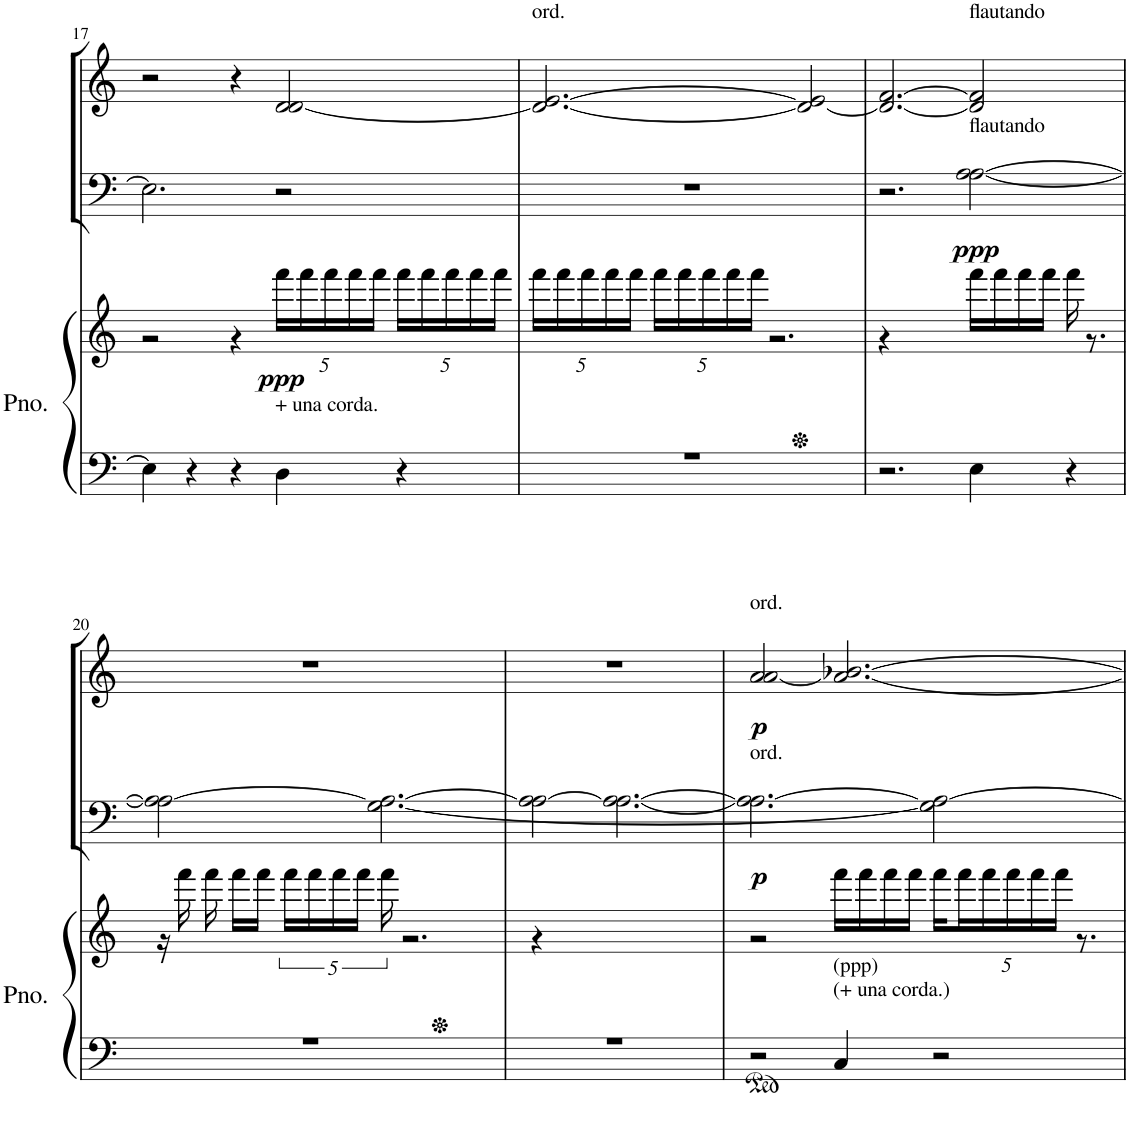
**kern	**kern	**dynam	**kern	**dynam	**kern	**dynam
*part3	*part3	*part3	*part2	*part2	*part1	*part1
*staff4	*staff3	*staff3/4	*staff2	*staff2	*staff1	*staff1
*I"Piano	*	*	*I"Violoncello	*	*I"Violin I	*
*I'Pno.	*	*	*I'Vc	*	*I'Vln	*
!!LO:PB:g=z
*clefF4	*clefG2	*	*clefF4	*	*clefG2	*
*k[]	*k[]	*	*k[]	*	*k[]	*
*M5/4	*M5/4	*	*M5/4	*	*M5/4	*
=17	=17	=17	=17	=17	=17	=17
*	*^	*	*	*	*	*
4E-\]	1ryy	2r	.	2.E-\]	.	2r	.
4r	.	.	.	.	.	.	.
4r	.	4r	.	.	.	4r	.
*	*	*Xbrackettup	*	*	*	*	*
!LO:TX:a:t=+ una corda.	!	!	!	!	!	!	!
!	!	!	!LO:DY:b	!	!	!	!
4D\	.	20fff\LL	ppp	2r	.	2d/ [2d/	.
.	.	20fff\	.	.	.	.	.
.	.	20fff\	.	.	.	.	.
.	.	20fff\	.	.	.	.	.
.	.	20fff\JJ	.	.	.	.	.
4r	4ryy	20fff\LL	.	.	.	.	.
.	.	20fff\	.	.	.	.	.
.	.	20fff\	.	.	.	.	.
.	.	20fff\	.	.	.	.	.
.	.	20fff\JJ	.	.	.	.	.
=18	=18	=18	=18	=18	=18	=18	=18
*^	*	*	*	*	*	*	*
!	!	!	!	!	!	!	!LO:TX:a:t=ord.	!
1ryy	4%5r	1ryy	20fff\LL	.	4%5r	.	2.d/_ [2.e/	.
.	.	.	20fff\	.	.	.	.	.
.	.	.	20fff\	.	.	.	.	.
.	.	.	20fff\	.	.	.	.	.
.	.	.	20fff\JJ	.	.	.	.	.
.	.	.	20fff\LL	.	.	.	.	.
.	.	.	20fff\	.	.	.	.	.
.	.	.	20fff\	.	.	.	.	.
.	.	.	20fff\	.	.	.	.	.
.	.	.	20fff\JJ	.	.	.	.	.
.	.	.	2.r	.	.	.	.	.
.	.	.	.	.	.	.	2d/_ 2e/]	.
4ryy	.	4ryy	.	.	.	.	.	.
*v	*v	*	*	*	*	*	*	*
=19	=19	=19	=19	=19	=19	=19	=19
2.r	1ryy	4r	.	2.r	.	2.d/_ [2.f/	.
.	.	2ryy	.	.	.	.	.
!	!	!	!	!	!	!LO:TX:a:t=flautando	!
!	!	!	!	!LO:TX:a:t=flautando	!	!	!
!	!	!	!	!	!LO:DY:b	!	!
4E\	.	16fff\LL	.	[2A\ [2A\	ppp	2d/] 2f/]	.
.	.	16fff\	.	.	.	.	.
.	.	16fff\	.	.	.	.	.
.	.	16fff\JJ	.	.	.	.	.
4r	4ryy	16fff\	.	.	.	.	.
.	.	8.r	.	.	.	.	.
!!LO:LB:g=z
=20	=20	=20	=20	=20	=20	=20	=20
*^	*	*	*	*	*	*	*
1ryy	4%5r	1ryy	16r	.	2A\_ 2A\]	.	4%5r	.
.	.	.	16fff\	.	.	.	.	.
.	.	.	16fff\	.	.	.	.	.
.	.	.	16fff\LL	.	.	.	.	.
.	.	.	16fff\JJ	.	.	.	.	.
*	*	*	*brackettup	*	*	*	*	*
.	.	.	20fff\LL	.	.	.	.	.
.	.	.	20fff\	.	.	.	.	.
.	.	.	20fff\	.	.	.	.	.
.	.	.	20fff\JJ	.	.	.	.	.
.	.	.	.	.	[2.G\ 2.A\_	.	.	.
.	.	.	20fff\	.	.	.	.	.
!	!	!	!LO:N:vis=2.	!	!	!	!	!
.	.	.	10%7r	.	.	.	.	.
4ryy	.	4ryy	.	.	.	.	.	.
80ryy	80ryy	80ryy	.	.	80ryy	.	80ryy	.
=21	=21	=21	=21	=21	=21	=21	=21	=21
1ryy	4%5r	1ryy	4r	.	2A\] [2A\	.	4%5r	.
.	.	.	1ryy	.	.	.	.	.
.	.	.	.	.	2.A\_ [2.A\	.	.	.
4ryy	.	4ryy	.	.	.	.	.	.
*v	*v	*	*	*	*	*	*	*
=22	=22	=22	=22	=22	=22	=22	=22
!	!	!	!	!	!	!LO:TX:a:t=ord.	!
!	!	!	!	!LO:TX:a:t=ord.	!	!	!
!	!	!	!	!	!LO:DY:b	!	!LO:DY:b
2r	1ryy	2r	.	2.A\] 2.A\_	p	2a/ [2a/	p
!LO:TX:a:t=(+ una corda.)	!	!	!	!	!	!	!
!LO:TX:a:t=(ppp)	!	!	!	!	!	!	!
4C/	.	16fff\LL	.	.	.	2.a/_ [2.b-X/	.
.	.	16fff\	.	.	.	.	.
.	.	16fff\	.	.	.	.	.
.	.	16fff\JJ	.	.	.	.	.
2r	.	16fff\LL	.	2G\] 2A\_	.	.	.
*	*	*Xbrackettup	*	*	*	*	*
.	.	20fff\	.	.	.	.	.
.	.	20fff\	.	.	.	.	.
.	.	20fff\	.	.	.	.	.
.	.	20fff\	.	.	.	.	.
.	4ryy	.	.	.	.	.	.
.	.	20fff\JJ	.	.	.	.	.
.	.	8.r	.	.	.	.	.
*	*v	*v	*	*	*	*	*
=	=	=	=	=	=	=
*-	*-	*-	*-	*-	*-	*-
